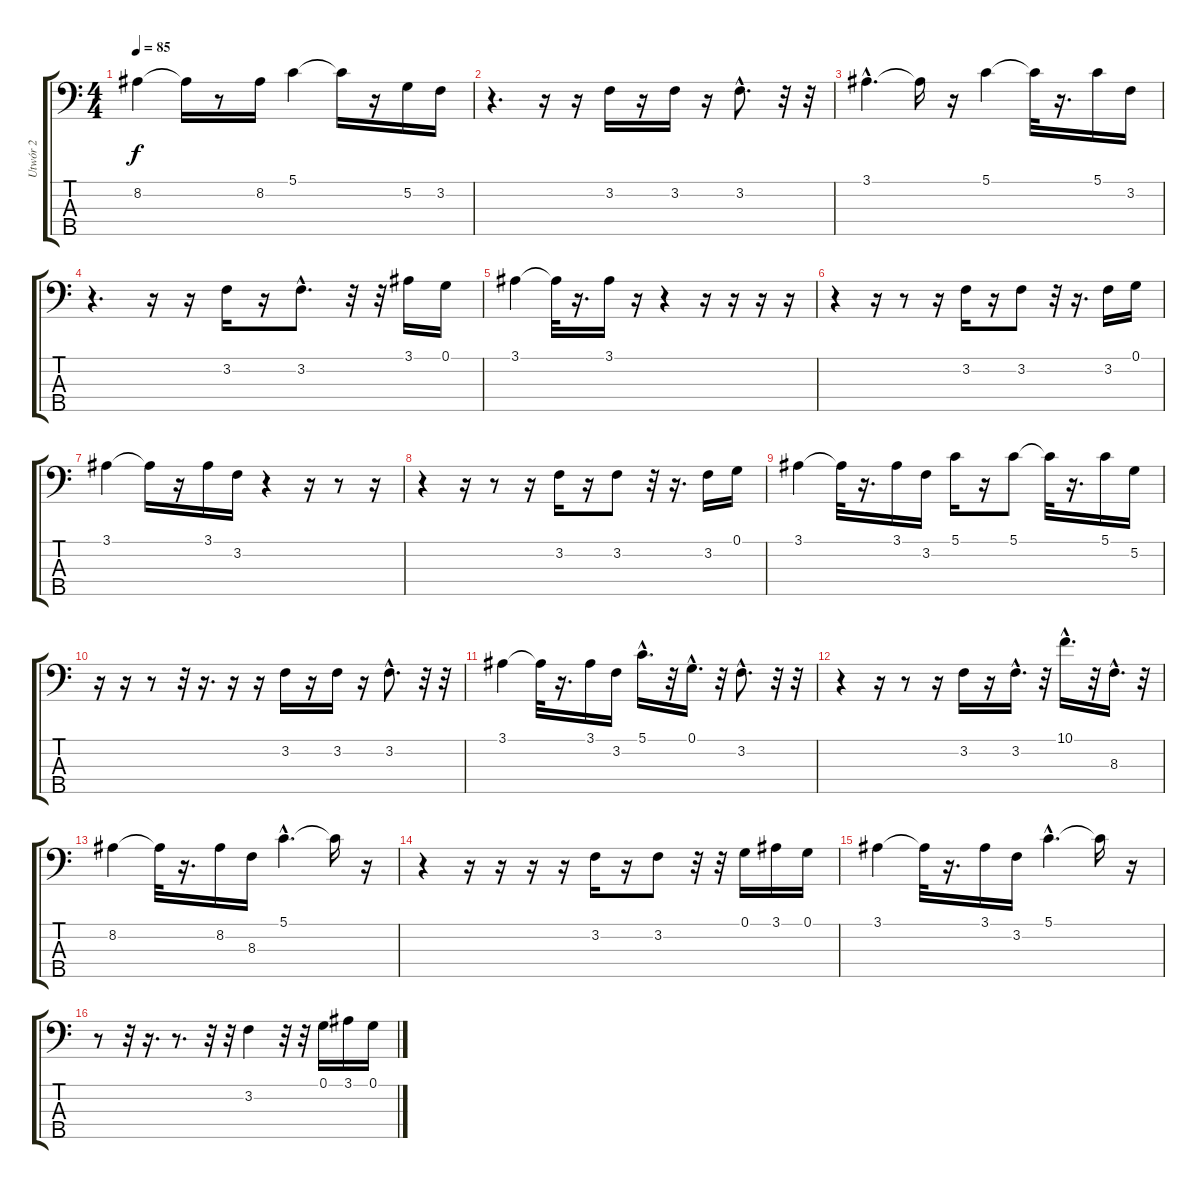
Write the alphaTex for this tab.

\track ("Utwór 2" "Utwór 2") {instrument electricbassfinger}
\staff {score tabs}
\tuning (G2 D2 A1 E1 B0) {hide}
\ts (4 4)
\tempo 85
\clef f4
\ks c
8.2.4{dy f} 8.2{t}.16 r.8 8.2.16 5.1.4 5.1{t}.16 r.16 5.2.16 3.2.16 |
r.4{d} r.16 r.16 3.2.16 r.16 3.2.16 r.16 3.2{hac}.8{d} r.32 r.32 |
3.1{hac}.4{d} 3.1{t}.16 r.16 5.1.4 5.1{t}.32 r.16{d} 5.1.16 3.2.16 |
r.4{d} r.16 r.16 3.2.16 r.16 3.2{hac}.8{d} r.32 r.32 3.1.16 0.1.16 |
3.1.4 3.1{t}.32 r.16{d} 3.1.16 r.16 r.4 r.16 r.16 r.16 r.16 |
r.4 r.16 r.8 r.16 3.2.16 r.16 3.2.8 r.32 r.16{d} 3.2.16 0.1.16 |
3.1.4 3.1{t}.16 r.16 3.1.16 3.2.16 r.4 r.16 r.8 r.16 |
r.4 r.16 r.8 r.16 3.2.16 r.16 3.2.8 r.32 r.16{d} 3.2.16 0.1.16 |
3.1.4 3.1{t}.32 r.16{d} 3.1.16 3.2.16 5.1.16 r.16 5.1.8 5.1{t}.32 r.16{d} 5.1.16 5.2.16 |
r.16 r.16 r.8 r.32 r.16{d} r.16 r.16 3.2.16 r.16 3.2.16 r.16 3.2{hac}.8{d} r.32 r.32 |
3.1.4 3.1{t}.32 r.16{d} 3.1.16 3.2.16 5.1{hac}.16{d} r.32 0.1{hac}.16{d} r.32 3.2{hac}.8{d} r.32 r.32 |
r.4 r.16 r.8 r.16 3.2.16 r.16 3.2{hac}.16{d} r.32 10.1{hac}.16{d} r.32 8.3{hac}.16{d} r.32 |
8.2.4 8.2{t}.32 r.16{d} 8.2.16 8.3.16 5.1{hac}.4{d} 5.1{t}.16 r.16 |
r.4 r.16 r.16 r.16 r.16 3.2.16 r.16 3.2.8 r.32 r.32 0.1.16 3.1.16 0.1.16 |
3.1.4 3.1{t}.32 r.16{d} 3.1.16 3.2.16 5.1{hac}.4{d} 5.1{t}.16 r.16 |
r.8 r.32 r.16{d} r.8{d} r.32 r.32 3.2.4 r.32 r.32 0.1.16 3.1.16 0.1.16
